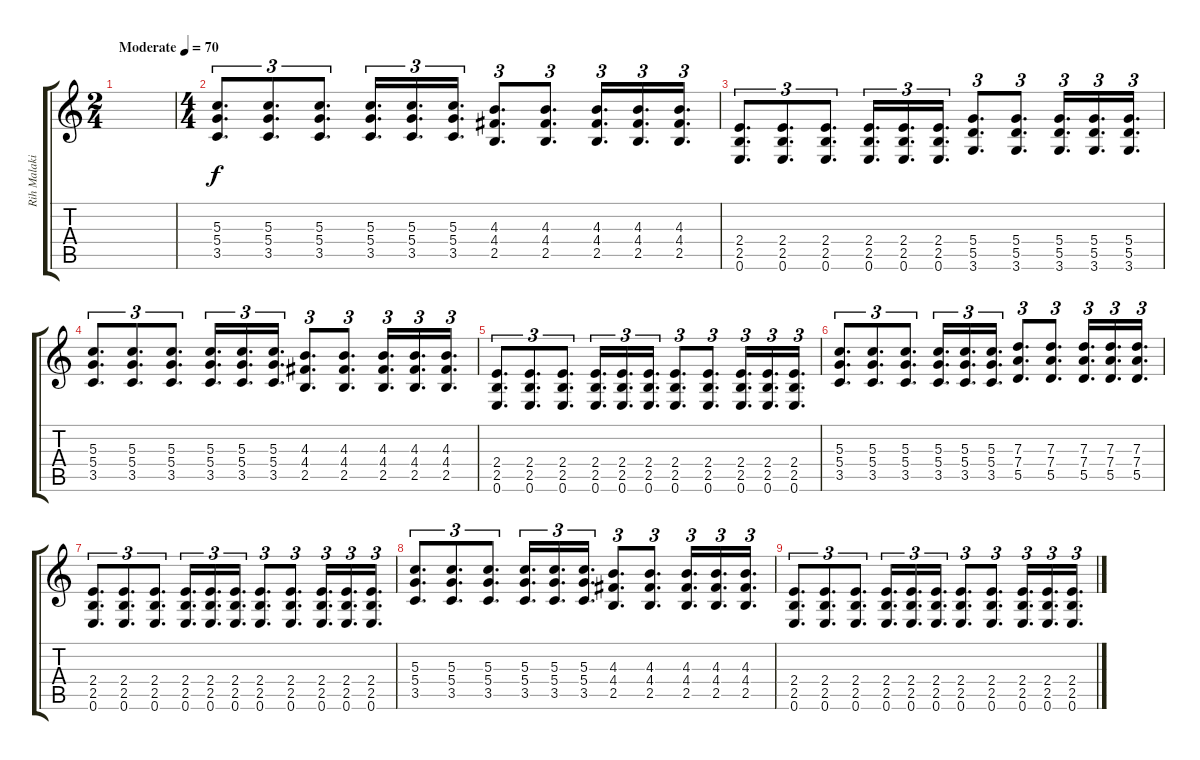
\track ("Rih Malakian" "Rih Malaki") {instrument distortionguitar}
\staff {score tabs}
\tuning (E4 B3 G3 D3 A2 E2) {hide}
\ts (2 4)
\tempo (70 "Moderate")
\clef g2
\ks c
|
\ts (4 4)
(5.3 5.4 3.5).8{d tu (3 2)} (5.3 5.4 3.5).8{d tu (3 2)} (5.3 5.4 3.5).8{d tu (3 2)} (5.3 5.4 3.5).16{d tu (3 2)} (5.3 5.4 3.5).16{d tu (3 2)} (5.3 5.4 3.5).16{d tu (3 2)} (4.3 4.4 2.5).8{d tu (3 2)} (4.3 4.4 2.5).8{d tu (3 2)} (4.3 4.4 2.5).16{d tu (3 2)} (4.3 4.4 2.5).16{d tu (3 2)} (4.3 4.4 2.5).16{d tu (3 2)} |
(2.4 2.5 0.6).8{d tu (3 2)} (2.4 2.5 0.6).8{d tu (3 2)} (2.4 2.5 0.6).8{d tu (3 2)} (2.4 2.5 0.6).16{d tu (3 2)} (2.4 2.5 0.6).16{d tu (3 2)} (2.4 2.5 0.6).16{d tu (3 2)} (5.4 5.5 3.6).8{d tu (3 2)} (5.4 5.5 3.6).8{d tu (3 2)} (5.4 5.5 3.6).16{d tu (3 2)} (5.4 5.5 3.6).16{d tu (3 2)} (5.4 5.5 3.6).16{d tu (3 2)} |
(5.3 5.4 3.5).8{d tu (3 2)} (5.3 5.4 3.5).8{d tu (3 2)} (5.3 5.4 3.5).8{d tu (3 2)} (5.3 5.4 3.5).16{d tu (3 2)} (5.3 5.4 3.5).16{d tu (3 2)} (5.3 5.4 3.5).16{d tu (3 2)} (4.3 4.4 2.5).8{d tu (3 2)} (4.3 4.4 2.5).8{d tu (3 2)} (4.3 4.4 2.5).16{d tu (3 2)} (4.3 4.4 2.5).16{d tu (3 2)} (4.3 4.4 2.5).16{d tu (3 2)} |
(2.4 2.5 0.6).8{d tu (3 2)} (2.4 2.5 0.6).8{d tu (3 2)} (2.4 2.5 0.6).8{d tu (3 2)} (2.4 2.5 0.6).16{d tu (3 2)} (2.4 2.5 0.6).16{d tu (3 2)} (2.4 2.5 0.6).16{d tu (3 2)} (2.4 2.5 0.6).8{d tu (3 2)} (2.4 2.5 0.6).8{d tu (3 2)} (2.4 2.5 0.6).16{d tu (3 2)} (2.4 2.5 0.6).16{d tu (3 2)} (2.4 2.5 0.6).16{d tu (3 2)} |
(5.3 5.4 3.5).8{d tu (3 2)} (5.3 5.4 3.5).8{d tu (3 2)} (5.3 5.4 3.5).8{d tu (3 2)} (5.3 5.4 3.5).16{d tu (3 2)} (5.3 5.4 3.5).16{d tu (3 2)} (5.3 5.4 3.5).16{d tu (3 2)} (7.3 7.4 5.5).8{d tu (3 2)} (7.3 7.4 5.5).8{d tu (3 2)} (7.3 7.4 5.5).16{d tu (3 2)} (7.3 7.4 5.5).16{d tu (3 2)} (7.3 7.4 5.5).16{d tu (3 2)} |
(2.4 2.5 0.6).8{d tu (3 2)} (2.4 2.5 0.6).8{d tu (3 2)} (2.4 2.5 0.6).8{d tu (3 2)} (2.4 2.5 0.6).16{d tu (3 2)} (2.4 2.5 0.6).16{d tu (3 2)} (2.4 2.5 0.6).16{d tu (3 2)} (2.4 2.5 0.6).8{d tu (3 2)} (2.4 2.5 0.6).8{d tu (3 2)} (2.4 2.5 0.6).16{d tu (3 2)} (2.4 2.5 0.6).16{d tu (3 2)} (2.4 2.5 0.6).16{d tu (3 2)} |
(5.3 5.4 3.5).8{d tu (3 2)} (5.3 5.4 3.5).8{d tu (3 2)} (5.3 5.4 3.5).8{d tu (3 2)} (5.3 5.4 3.5).16{d tu (3 2)} (5.3 5.4 3.5).16{d tu (3 2)} (5.3 5.4 3.5).16{d tu (3 2)} (4.3 4.4 2.5).8{d tu (3 2)} (4.3 4.4 2.5).8{d tu (3 2)} (4.3 4.4 2.5).16{d tu (3 2)} (4.3 4.4 2.5).16{d tu (3 2)} (4.3 4.4 2.5).16{d tu (3 2)} |
(2.4 2.5 0.6).8{d tu (3 2)} (2.4 2.5 0.6).8{d tu (3 2)} (2.4 2.5 0.6).8{d tu (3 2)} (2.4 2.5 0.6).16{d tu (3 2)} (2.4 2.5 0.6).16{d tu (3 2)} (2.4 2.5 0.6).16{d tu (3 2)} (2.4 2.5 0.6).8{d tu (3 2)} (2.4 2.5 0.6).8{d tu (3 2)} (2.4 2.5 0.6).16{d tu (3 2)} (2.4 2.5 0.6).16{d tu (3 2)} (2.4 2.5 0.6).16{d tu (3 2)}
